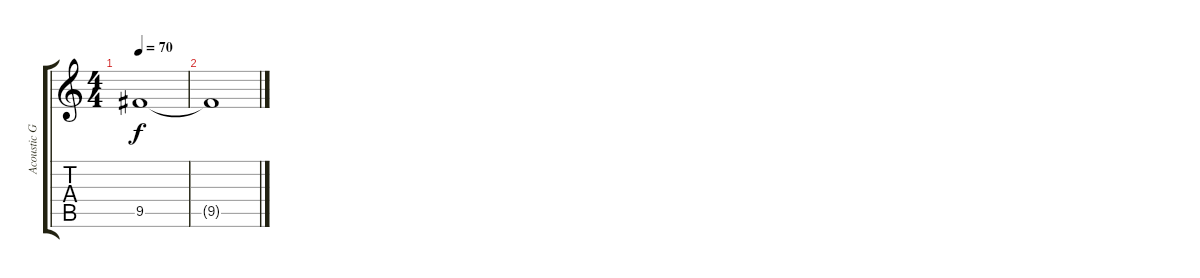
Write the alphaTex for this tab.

\track ("Acoustic Guitar - John Frusciante" "Acoustic G") {instrument acousticguitarsteel}
\staff {score tabs}
\tuning (E4 B3 G3 D3 A2 E2) {hide}
\ts (4 4)
\tempo 70
\clef g2
\ks c
9.5.1{dy f} |
9.5{t}.1
